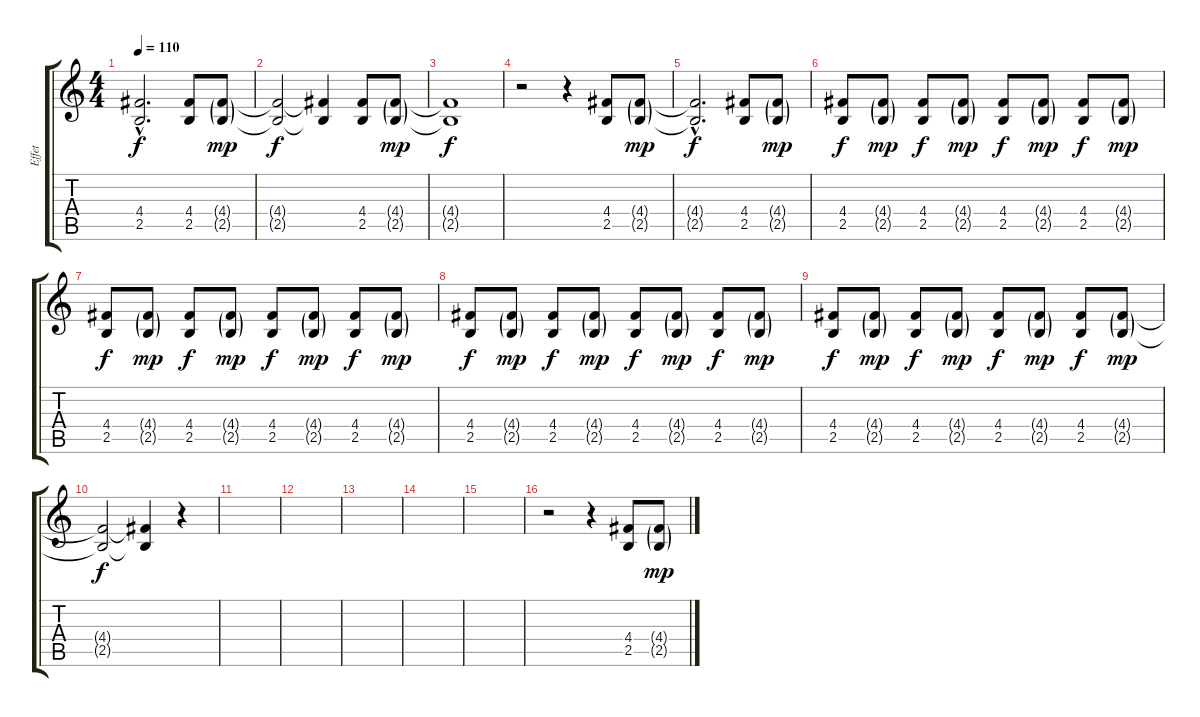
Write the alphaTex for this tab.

\track ("Effet" "Effet") {instrument acousticguitarsteel}
\staff {score tabs}
\tuning (E4 B3 G3 D3 A2 E2) {hide}
\ts (4 4)
\tempo 110
\clef g2
\ks c
(4.4{hac t} 2.5{hac t}).2{d dy f} (4.4 2.5).8 (4.4{g} 2.5{g}).8{dy mp} |
(4.4{t} 2.5{t}).2{dy f} (4.4{t} 2.5{t}).4 (4.4 2.5).8 (4.4{g} 2.5{g}).8{dy mp} |
(4.4{t} 2.5{t}).1{dy f} |
r.2 r.4 (4.4 2.5).8 (4.4{g} 2.5{g}).8{dy mp} |
(4.4{hac t} 2.5{hac t}).2{d dy f} (4.4 2.5).8 (4.4{g} 2.5{g}).8{dy mp} |
(4.4 2.5).8{dy f volume 13} (4.4{g} 2.5{g}).8{dy mp} (4.4 2.5).8{dy f} (4.4{g} 2.5{g}).8{dy mp} (4.4 2.5).8{dy f} (4.4{g} 2.5{g}).8{dy mp} (4.4 2.5).8{dy f} (4.4{g} 2.5{g}).8{dy mp} |
(4.4 2.5).8{dy f} (4.4{g} 2.5{g}).8{dy mp} (4.4 2.5).8{dy f} (4.4{g} 2.5{g}).8{dy mp} (4.4 2.5).8{dy f} (4.4{g} 2.5{g}).8{dy mp} (4.4 2.5).8{dy f} (4.4{g} 2.5{g}).8{dy mp} |
(4.4 2.5).8{dy f} (4.4{g} 2.5{g}).8{dy mp} (4.4 2.5).8{dy f} (4.4{g} 2.5{g}).8{dy mp} (4.4 2.5).8{dy f} (4.4{g} 2.5{g}).8{dy mp} (4.4 2.5).8{dy f} (4.4{g} 2.5{g}).8{dy mp} |
(4.4 2.5).8{dy f} (4.4{g} 2.5{g}).8{dy mp} (4.4 2.5).8{dy f} (4.4{g} 2.5{g}).8{dy mp} (4.4 2.5).8{dy f} (4.4{g} 2.5{g}).8{dy mp} (4.4 2.5).8{dy f} (4.4{g} 2.5{g}).8{dy mp} |
(4.4{t} 2.5{t}).2{dy f} (4.4{t} 2.5{t}).4 r.4 |
|
|
|
|
|
r.2 r.4 (4.4 2.5).8 (4.4{g} 2.5{g}).8{dy mp}
